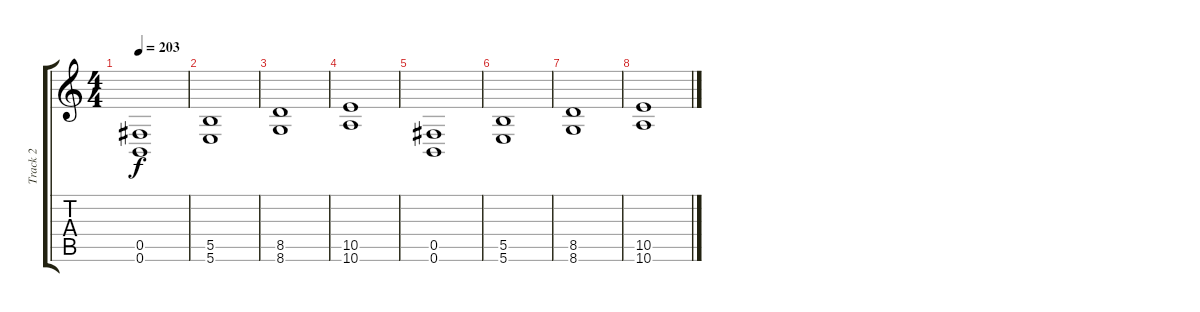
\track ("Track 2" "Track 2") {instrument distortionguitar}
\staff {score tabs}
\tuning (Db4 Ab3 E3 B2 Gb2 B1) {hide}
\ts (4 4)
\tempo 203
\clef g2
\ks c
(0.5 0.6).1{dy f} |
(5.5 5.6).1 |
(8.5 8.6).1 |
(10.5 10.6).1 |
(0.5 0.6).1 |
(5.5 5.6).1 |
(8.5 8.6).1 |
(10.5 10.6).1
